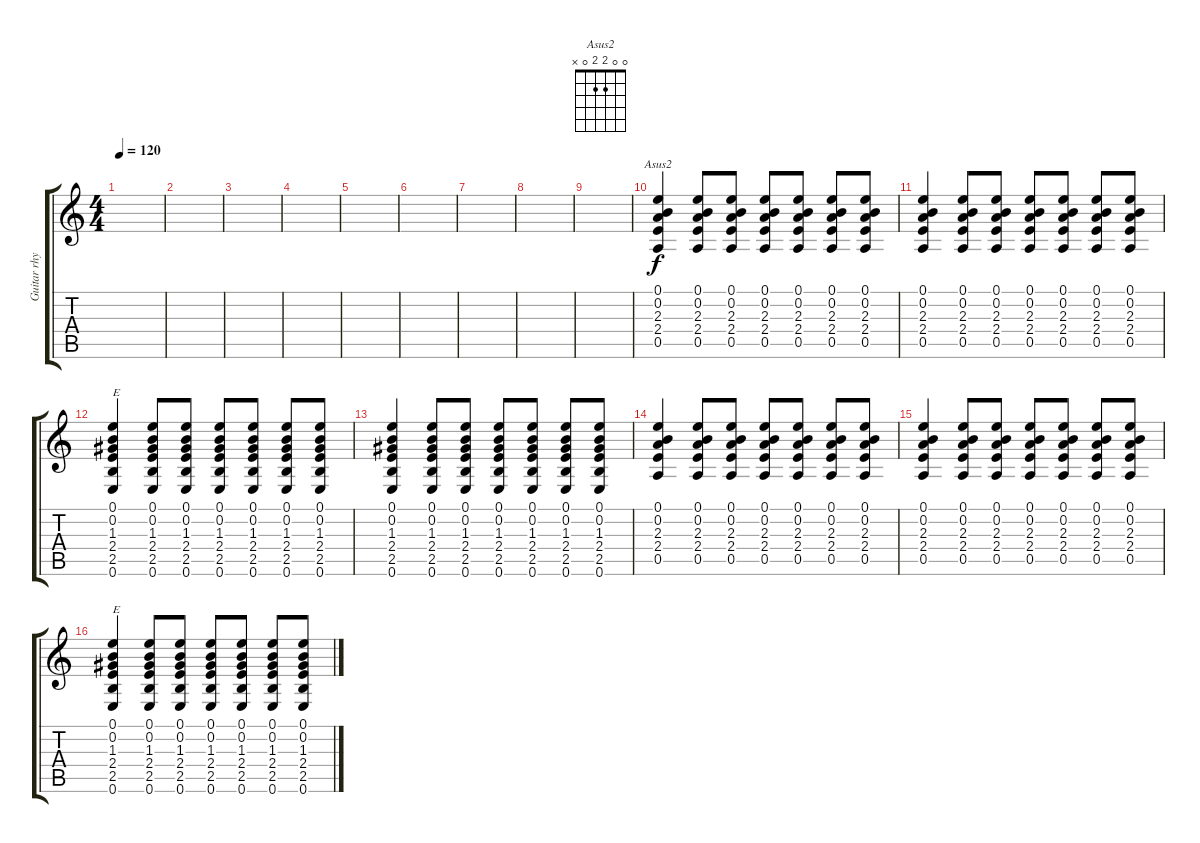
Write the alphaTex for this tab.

\track ("Guitar rhyth" "Guitar rhy") {instrument acousticguitarnylon}
\staff {score tabs}
\tuning (E4 B3 G3 D3 A2 E2) {hide}
\chord ("Asus2" 0 0 2 2 0 x)
\ts (4 4)
\tempo 120
\clef g2
\ks c
|
|
|
|
|
|
|
|
|
(0.1 0.2 2.3 2.4 0.5).4{ch "Asus2"} (0.1 0.2 2.3 2.4 0.5).8 (0.1 0.2 2.3 2.4 0.5).8 (0.1 0.2 2.3 2.4 0.5).8 (0.1 0.2 2.3 2.4 0.5).8 (0.1 0.2 2.3 2.4 0.5).8 (0.1 0.2 2.3 2.4 0.5).8 |
(0.1 0.2 2.3 2.4 0.5).4 (0.1 0.2 2.3 2.4 0.5).8 (0.1 0.2 2.3 2.4 0.5).8 (0.1 0.2 2.3 2.4 0.5).8 (0.1 0.2 2.3 2.4 0.5).8 (0.1 0.2 2.3 2.4 0.5).8 (0.1 0.2 2.3 2.4 0.5).8 |
(0.1 0.2 1.3 2.4 2.5 0.6).4{txt "E"} (0.1 0.2 1.3 2.4 2.5 0.6).8 (0.1 0.2 1.3 2.4 2.5 0.6).8 (0.1 0.2 1.3 2.4 2.5 0.6).8 (0.1 0.2 1.3 2.4 2.5 0.6).8 (0.1 0.2 1.3 2.4 2.5 0.6).8 (0.1 0.2 1.3 2.4 2.5 0.6).8 |
(0.1 0.2 1.3 2.4 2.5 0.6).4 (0.1 0.2 1.3 2.4 2.5 0.6).8 (0.1 0.2 1.3 2.4 2.5 0.6).8 (0.1 0.2 1.3 2.4 2.5 0.6).8 (0.1 0.2 1.3 2.4 2.5 0.6).8 (0.1 0.2 1.3 2.4 2.5 0.6).8 (0.1 0.2 1.3 2.4 2.5 0.6).8 |
(0.1 0.2 2.3 2.4 0.5).4 (0.1 0.2 2.3 2.4 0.5).8 (0.1 0.2 2.3 2.4 0.5).8 (0.1 0.2 2.3 2.4 0.5).8 (0.1 0.2 2.3 2.4 0.5).8 (0.1 0.2 2.3 2.4 0.5).8 (0.1 0.2 2.3 2.4 0.5).8 |
(0.1 0.2 2.3 2.4 0.5).4 (0.1 0.2 2.3 2.4 0.5).8 (0.1 0.2 2.3 2.4 0.5).8 (0.1 0.2 2.3 2.4 0.5).8 (0.1 0.2 2.3 2.4 0.5).8 (0.1 0.2 2.3 2.4 0.5).8 (0.1 0.2 2.3 2.4 0.5).8 |
(0.1 0.2 1.3 2.4 2.5 0.6).4{txt "E"} (0.1 0.2 1.3 2.4 2.5 0.6).8 (0.1 0.2 1.3 2.4 2.5 0.6).8 (0.1 0.2 1.3 2.4 2.5 0.6).8 (0.1 0.2 1.3 2.4 2.5 0.6).8 (0.1 0.2 1.3 2.4 2.5 0.6).8 (0.1 0.2 1.3 2.4 2.5 0.6).8
